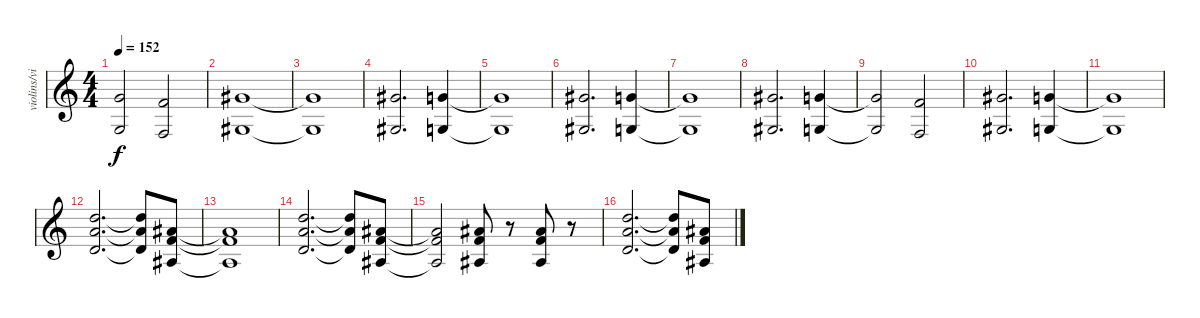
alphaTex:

\track ("violins/violas" "violins/vi") {instrument stringensemble1}
\staff {score}
\tuning (E4 B3 G3 D3 A2 E2) {hide}
\ts (4 4)
\tempo 152
\clef g2
\ks c
(3.1{t} 0.3{t}).2{dy f} (1.1 3.4).2 |
(4.1 1.3).1 |
(4.1{t} 1.3{t}).1 |
(4.1 1.3).2{d} (3.1 0.3).4 |
(3.1{t} 0.3{t}).1 |
(4.1 1.3).2{d} (3.1 0.3).4 |
(3.1{t} 0.3{t}).1 |
(4.1 1.3).2{d} (3.1 0.3).4 |
(3.1{t} 0.3{t}).2 (1.1 3.4).2 |
(4.1 1.3).2{d} (3.1 0.3).4 |
(3.1{t} 0.3{t}).1 |
(10.1 10.2 7.3).2{d} (10.1{t} 10.2{t} 7.3{t}).8 (6.1 6.2 3.3).8 |
(6.1{t} 6.2{t} 3.3{t}).1 |
(10.1 10.2 7.3).2{d} (10.1{t} 10.2{t} 7.3{t}).8 (6.1 6.2 3.3).8 |
(6.1{t} 6.2{t} 3.3{t}).2 (6.1 6.2 3.3).8 r.8 (6.1 6.2 3.3).8 r.8 |
(10.1 10.2 7.3).2{d} (10.1{t} 10.2{t} 7.3{t}).8 (6.1 6.2 3.3).8
